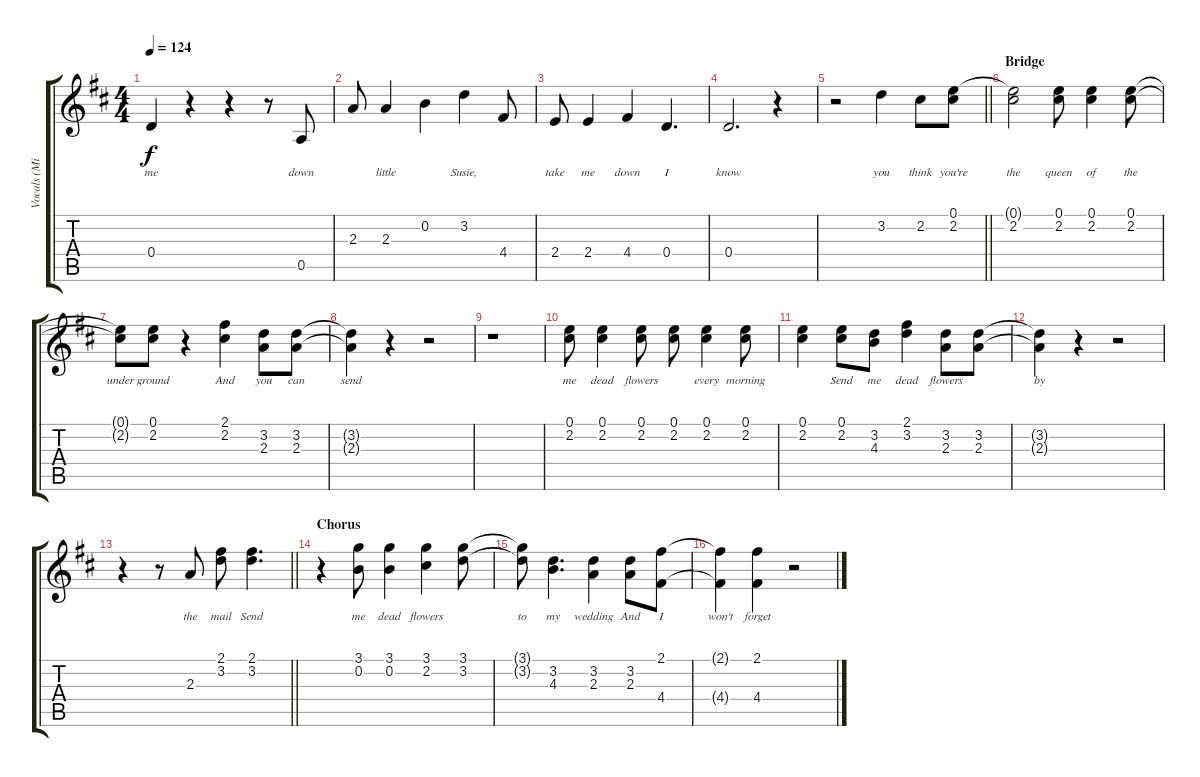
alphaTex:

\track ("Vocals (Mick/Keith)" "Vocals (Mi") {instrument voiceoohs}
\staff {score tabs}
\tuning (E5 B4 G4 D4 A3 E3) {hide}
\ts (4 4)
\tempo 124
\clef g2
\ks d
0.4{t}.4{lyrics (0 "me") lyrics (1 "") lyrics (2 "") lyrics (3 "") lyrics (4 "") dy f} r.4 r.4 r.8 0.5.8{lyrics (0 "down") lyrics (1 "") lyrics (2 "") lyrics (3 "") lyrics (4 "")} |
2.3.8{lyrics (0 "") lyrics (1 "") lyrics (2 "") lyrics (3 "") lyrics (4 "")} 2.3.4{lyrics (0 "little") lyrics (1 "") lyrics (2 "") lyrics (3 "") lyrics (4 "")} 0.2.4{lyrics (0 "") lyrics (1 "") lyrics (2 "") lyrics (3 "") lyrics (4 "")} 3.2.4{lyrics (0 "Susie,") lyrics (1 "") lyrics (2 "") lyrics (3 "") lyrics (4 "")} 4.4.8{lyrics (0 "") lyrics (1 "") lyrics (2 "") lyrics (3 "") lyrics (4 "")} |
2.4.8{lyrics (0 "take") lyrics (1 "") lyrics (2 "") lyrics (3 "") lyrics (4 "")} 2.4.4{lyrics (0 "me") lyrics (1 "") lyrics (2 "") lyrics (3 "") lyrics (4 "")} 4.4.4{lyrics (0 "down") lyrics (1 "") lyrics (2 "") lyrics (3 "") lyrics (4 "")} 0.4.4{d lyrics (0 "I") lyrics (1 "") lyrics (2 "") lyrics (3 "") lyrics (4 "")} |
0.4.2{d lyrics (0 "know") lyrics (1 "") lyrics (2 "") lyrics (3 "") lyrics (4 "")} r.4 |
\barLineRight lightlight
r.2 3.2.4{lyrics (0 "you") lyrics (1 "") lyrics (2 "") lyrics (3 "") lyrics (4 "")} 2.2.8{lyrics (0 "think") lyrics (1 "") lyrics (2 "") lyrics (3 "") lyrics (4 "")} (0.1 2.2).8{lyrics (0 "you're") lyrics (1 "") lyrics (2 "") lyrics (3 "") lyrics (4 "")} |
\section ("" "Bridge")
(0.1{t} 2.2).2{lyrics (0 "the") lyrics (1 "") lyrics (2 "") lyrics (3 "") lyrics (4 "")} (0.1 2.2).8{lyrics (0 "queen") lyrics (1 "") lyrics (2 "") lyrics (3 "") lyrics (4 "")} (0.1 2.2).4{lyrics (0 "of") lyrics (1 "") lyrics (2 "") lyrics (3 "") lyrics (4 "")} (0.1 2.2).8{lyrics (0 "the") lyrics (1 "") lyrics (2 "") lyrics (3 "") lyrics (4 "")} |
(0.1{t} 2.2{t}).8{lyrics (0 "under") lyrics (1 "") lyrics (2 "") lyrics (3 "") lyrics (4 "")} (0.1 2.2).8{lyrics (0 "ground") lyrics (1 "") lyrics (2 "") lyrics (3 "") lyrics (4 "")} r.4 (2.1 2.2).4{lyrics (0 "And") lyrics (1 "") lyrics (2 "") lyrics (3 "") lyrics (4 "")} (3.2 2.3).8{lyrics (0 "you") lyrics (1 "") lyrics (2 "") lyrics (3 "") lyrics (4 "")} (3.2 2.3).8{lyrics (0 "can") lyrics (1 "") lyrics (2 "") lyrics (3 "") lyrics (4 "")} |
(3.2{t} 2.3{t}).4{lyrics (0 "send") lyrics (1 "") lyrics (2 "") lyrics (3 "") lyrics (4 "")} r.4 r.2 |
r.1 |
(0.1 2.2).8{lyrics (0 "me") lyrics (1 "") lyrics (2 "") lyrics (3 "") lyrics (4 "")} (0.1 2.2).4{lyrics (0 "dead") lyrics (1 "") lyrics (2 "") lyrics (3 "") lyrics (4 "")} (0.1 2.2).8{lyrics (0 "flowers") lyrics (1 "") lyrics (2 "") lyrics (3 "") lyrics (4 "")} (0.1 2.2).8{lyrics (0 "") lyrics (1 "") lyrics (2 "") lyrics (3 "") lyrics (4 "")} (0.1 2.2).4{lyrics (0 "every") lyrics (1 "") lyrics (2 "") lyrics (3 "") lyrics (4 "")} (0.1 2.2).8{lyrics (0 "morning") lyrics (1 "") lyrics (2 "") lyrics (3 "") lyrics (4 "")} |
(0.1 2.2).4{lyrics (0 "") lyrics (1 "") lyrics (2 "") lyrics (3 "") lyrics (4 "")} (0.1 2.2).8{lyrics (0 "Send") lyrics (1 "") lyrics (2 "") lyrics (3 "") lyrics (4 "")} (3.2 4.3).8{lyrics (0 "me") lyrics (1 "") lyrics (2 "") lyrics (3 "") lyrics (4 "")} (2.1 3.2).4{lyrics (0 "dead") lyrics (1 "") lyrics (2 "") lyrics (3 "") lyrics (4 "")} (3.2 2.3).8{lyrics (0 "flowers") lyrics (1 "") lyrics (2 "") lyrics (3 "") lyrics (4 "")} (3.2 2.3).8{lyrics (0 "") lyrics (1 "") lyrics (2 "") lyrics (3 "") lyrics (4 "")} |
(3.2{t} 2.3{t}).4{lyrics (0 "by") lyrics (1 "") lyrics (2 "") lyrics (3 "") lyrics (4 "")} r.4 r.2 |
\barLineRight lightlight
r.4 r.8 2.3.8{lyrics (0 "the") lyrics (1 "") lyrics (2 "") lyrics (3 "") lyrics (4 "")} (2.1 3.2).8{lyrics (0 "mail") lyrics (1 "") lyrics (2 "") lyrics (3 "") lyrics (4 "")} (2.1 3.2).4{d lyrics (0 "Send") lyrics (1 "") lyrics (2 "") lyrics (3 "") lyrics (4 "")} |
\section ("" "Chorus")
r.4 (3.1 0.2).8{lyrics (0 "me") lyrics (1 "") lyrics (2 "") lyrics (3 "") lyrics (4 "")} (3.1 0.2).4{lyrics (0 "dead") lyrics (1 "") lyrics (2 "") lyrics (3 "") lyrics (4 "")} (3.1 2.2).4{lyrics (0 "flowers") lyrics (1 "") lyrics (2 "") lyrics (3 "") lyrics (4 "")} (3.1 3.2).8{lyrics (0 "") lyrics (1 "") lyrics (2 "") lyrics (3 "") lyrics (4 "")} |
(3.1{t} 3.2{t}).8{lyrics (0 "to") lyrics (1 "") lyrics (2 "") lyrics (3 "") lyrics (4 "")} (3.2 4.3).4{d lyrics (0 "my") lyrics (1 "") lyrics (2 "") lyrics (3 "") lyrics (4 "")} (3.2 2.3).4{lyrics (0 "wedding") lyrics (1 "") lyrics (2 "") lyrics (3 "") lyrics (4 "")} (3.2 2.3).8{lyrics (0 "And") lyrics (1 "") lyrics (2 "") lyrics (3 "") lyrics (4 "")} (2.1 4.4).8{lyrics (0 "I") lyrics (1 "") lyrics (2 "") lyrics (3 "") lyrics (4 "")} |
(2.1{t} 4.4{t}).4{lyrics (0 "won't") lyrics (1 "") lyrics (2 "") lyrics (3 "") lyrics (4 "")} (2.1 4.4).4{lyrics (0 "forget") lyrics (1 "") lyrics (2 "") lyrics (3 "") lyrics (4 "")} r.2
